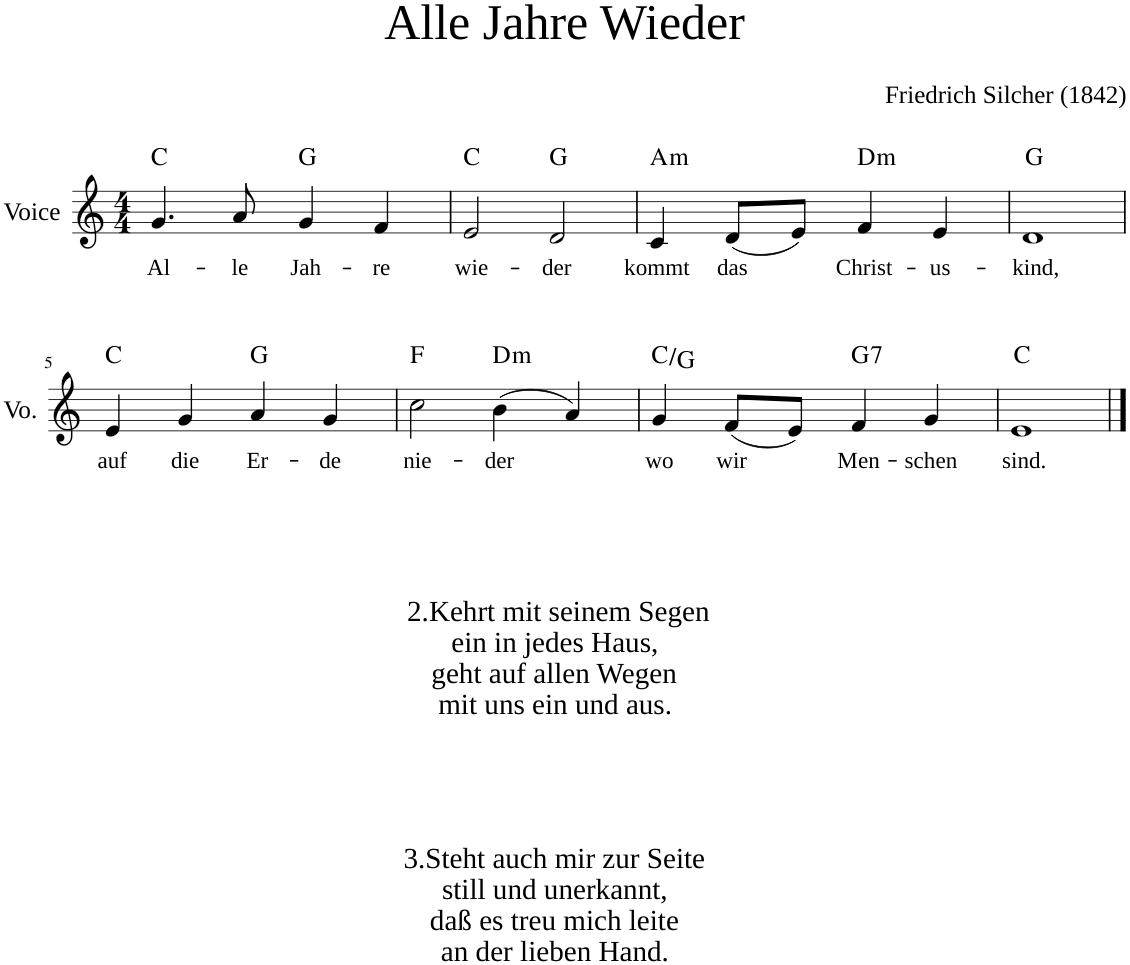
**kern	**text	**harte
*part1	*part1	*part1
*staff1	*staff1	*
*I"Voice	*	*
*I'Vo.	*	*
*clefG2	*	*
*k[]	*	*
*M4/4	*	*
=1	=1	=1
!	!LO:LY:b	!
4.g/	Al-	C:maj
!	!LO:LY:b	!
8a/	-le	.
!	!LO:LY:b	!
4g/	Jah-	G:maj
!	!LO:LY:b	!
4f/	-re	.
=2	=2	=2
!	!LO:LY:b	!
2e/	wie-	C:maj
!	!LO:LY:b	!
2d/	-der	G:maj
=3	=3	=3
!	!LO:LY:b	!LO:H:kt=m
4c/	kommt	A:min
!	!LO:LY:b	!
(8d/L	das	.
8e/J)	.	.
!	!LO:LY:b	!LO:H:kt=m
4f/	Christ-	D:min
!	!LO:LY:b	!
4e/	-us-	.
=4	=4	=4
!	!LO:LY:b	!
1d	-kind,	G:maj
!!LO:LB:g=z
=5	=5	=5
!	!LO:LY:b	!
4e/	auf	C:maj
!	!LO:LY:b	!
4g/	die	.
!	!LO:LY:b	!
4a/	Er-	G:maj
!	!LO:LY:b	!
4g/	-de	.
=6	=6	=6
!	!LO:LY:b	!
2cc\	nie-	F:maj
!	!LO:LY:b	!LO:H:kt=m
(4b\	-der	D:min
4a/)	.	.
=7	=7	=7
!	!LO:LY:b	!
4g/	wo	C:maj/5
!	!LO:LY:b	!
(8f/L	wir	.
8e/J)	.	.
!	!LO:LY:b	!LO:H:kt=7
4f/	Men-	G:7
!	!LO:LY:b	!
4g/	-schen	.
=8	=8	=8
!	!LO:LY:b	!
1e	sind.	C:maj
==	==	==
*-	*-	*-
